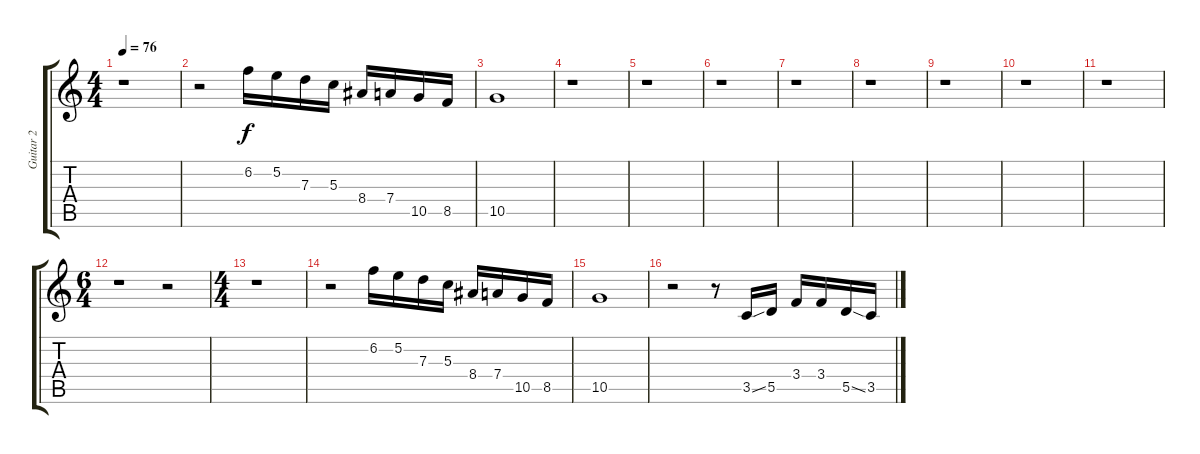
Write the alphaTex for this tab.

\track ("Guitar 2" "Guitar 2") {instrument acousticguitarsteel}
\staff {score tabs}
\tuning (E4 B3 G3 D3 A2 E2) {hide}
\ts (4 4)
\tempo 76
\clef g2
\ks c
r.1{dy f} |
r.2 6.2.16 5.2.16 7.3.16 5.3.16 8.4.16 7.4.16 10.5.16 8.5.16 |
10.5.1 |
r.1 |
r.1 |
r.1 |
r.1 |
r.1 |
r.1 |
r.1 |
r.1 |
\ts (6 4)
r.1 r.2 |
\ts (4 4)
r.1 |
r.2 6.2.16 5.2.16 7.3.16 5.3.16 8.4.16 7.4.16 10.5.16 8.5.16 |
10.5.1 |
r.2 r.8 3.5{ss}.16 5.5.16 3.4.16 3.4.16 5.5{ss}.16 3.5.16
